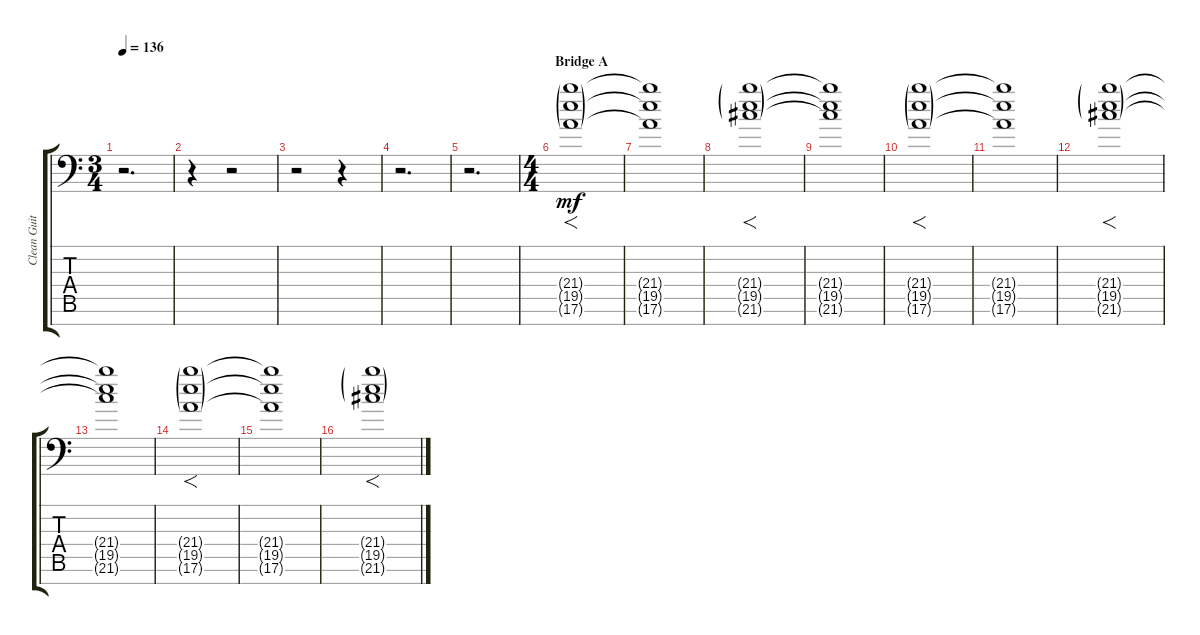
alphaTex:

\track ("Clean Guitar 2" "Clean Guit") {instrument electricguitarjazz}
\staff {score tabs}
\tuning (E4 B3 Gb3 D3 A2 E2 A1) {hide}
\ts (3 4)
\tempo 136
\clef f4
\ks c
r.2{d dy f} |
r.4 r.2 |
r.2 r.4 |
r.2{d} |
r.2{d} |
\ts (4 4)
\section ("" "Bridge A")
(21.4{g} 19.5{g} 17.6{g}).1{f dy mf} |
(21.4{t} 19.5{t} 17.6{t}).1 |
(21.4{g} 19.5{g} 21.6{g}).1{f} |
(21.4{t} 19.5{t} 21.6{t}).1 |
(21.4{g} 19.5{g} 17.6{g}).1{f} |
(21.4{t} 19.5{t} 17.6{t}).1 |
(21.4{g} 19.5{g} 21.6{g}).1{f} |
(21.4{t} 19.5{t} 21.6{t}).1 |
(21.4{g} 19.5{g} 17.6{g}).1{f} |
(21.4{t} 19.5{t} 17.6{t}).1 |
(21.4{g} 19.5{g} 21.6{g}).1{f}
